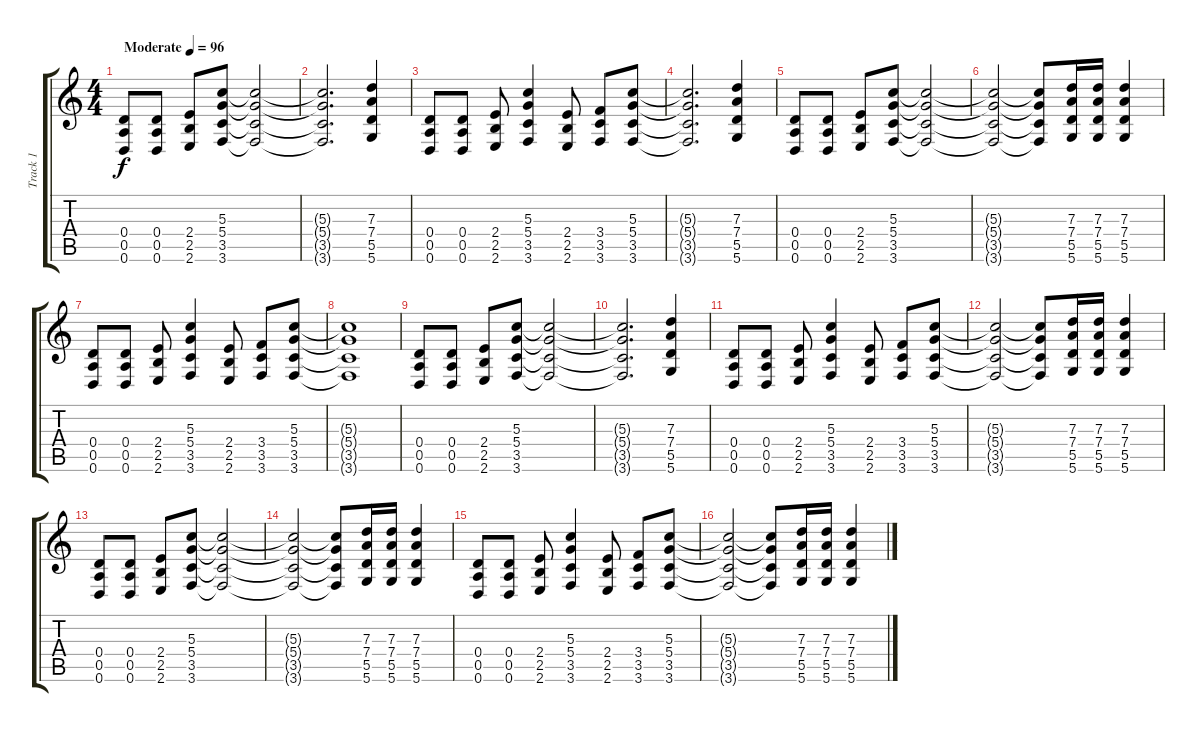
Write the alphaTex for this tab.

\track ("Track 1" "Track 1") {instrument overdrivenguitar}
\staff {score tabs}
\tuning (E4 B3 G3 D3 A2 D2) {hide}
\ts (4 4)
\tempo (96 "Moderate")
\clef g2
\ks c
(0.4 0.5 0.6).8{dy f instrument overdrivenguitar} (0.4 0.5 0.6).8 (2.4 2.5 2.6).8 (5.3 5.4 3.5 3.6).8 (5.3{t} 5.4{t} 3.5{t} 3.6{t}).2 |
(5.3{t} 5.4{t} 3.5{t} 3.6{t}).2{d} (7.3 7.4 5.5 5.6).4 |
(0.4 0.5 0.6).8 (0.4 0.5 0.6).8 (2.4 2.5 2.6).8 (5.3 5.4 3.5 3.6).4 (2.4 2.5 2.6).8 (3.4 3.5 3.6).8 (5.3 5.4 3.5 3.6).8 |
(5.3{t} 5.4{t} 3.5{t} 3.6{t}).2{d} (7.3 7.4 5.5 5.6).4 |
(0.4 0.5 0.6).8 (0.4 0.5 0.6).8 (2.4 2.5 2.6).8 (5.3 5.4 3.5 3.6).8 (5.3{t} 5.4{t} 3.5{t} 3.6{t}).2 |
(5.3{t} 5.4{t} 3.5{t} 3.6{t}).2 (5.3{t} 5.4{t} 3.5{t} 3.6{t}).8 (7.3 7.4 5.5 5.6).16 (7.3 7.4 5.5 5.6).16 (7.3 7.4 5.5 5.6).4 |
(0.4 0.5 0.6).8 (0.4 0.5 0.6).8 (2.4 2.5 2.6).8 (5.3 5.4 3.5 3.6).4 (2.4 2.5 2.6).8 (3.4 3.5 3.6).8 (5.3 5.4 3.5 3.6).8 |
(5.3{t} 5.4{t} 3.5{t} 3.6{t}).1 |
(0.4 0.5 0.6).8 (0.4 0.5 0.6).8 (2.4 2.5 2.6).8 (5.3 5.4 3.5 3.6).8 (5.3{t} 5.4{t} 3.5{t} 3.6{t}).2 |
(5.3{t} 5.4{t} 3.5{t} 3.6{t}).2{d} (7.3 7.4 5.5 5.6).4 |
(0.4 0.5 0.6).8 (0.4 0.5 0.6).8 (2.4 2.5 2.6).8 (5.3 5.4 3.5 3.6).4 (2.4 2.5 2.6).8 (3.4 3.5 3.6).8 (5.3 5.4 3.5 3.6).8 |
(5.3{t} 5.4{t} 3.5{t} 3.6{t}).2 (5.3{t} 5.4{t} 3.5{t} 3.6{t}).8 (7.3 7.4 5.5 5.6).16 (7.3 7.4 5.5 5.6).16 (7.3 7.4 5.5 5.6).4 |
(0.4 0.5 0.6).8 (0.4 0.5 0.6).8 (2.4 2.5 2.6).8 (5.3 5.4 3.5 3.6).8 (5.3{t} 5.4{t} 3.5{t} 3.6{t}).2 |
(5.3{t} 5.4{t} 3.5{t} 3.6{t}).2 (5.3{t} 5.4{t} 3.5{t} 3.6{t}).8 (7.3 7.4 5.5 5.6).16 (7.3 7.4 5.5 5.6).16 (7.3 7.4 5.5 5.6).4 |
(0.4 0.5 0.6).8 (0.4 0.5 0.6).8 (2.4 2.5 2.6).8 (5.3 5.4 3.5 3.6).4 (2.4 2.5 2.6).8 (3.4 3.5 3.6).8 (5.3 5.4 3.5 3.6).8 |
(5.3{t} 5.4{t} 3.5{t} 3.6{t}).2 (5.3{t} 5.4{t} 3.5{t} 3.6{t}).8 (7.3 7.4 5.5 5.6).16 (7.3 7.4 5.5 5.6).16 (7.3 7.4 5.5 5.6).4
